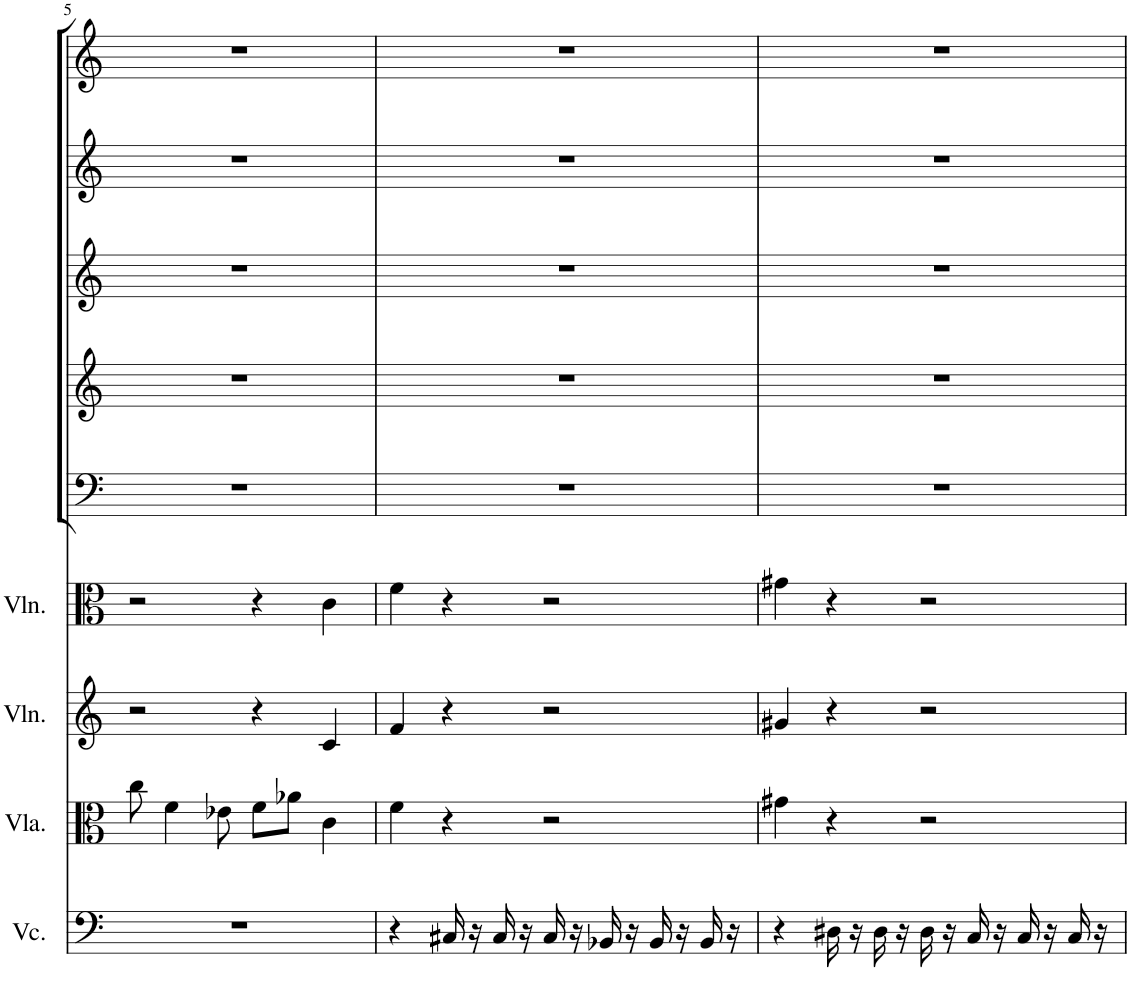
**kern	**kern	**kern	**kern	**kern	**kern	**kern	**kern	**kern
*part9	*part8	*part7	*part6	*part5	*part4	*part3	*part2	*part1
*staff9	*staff8	*staff7	*staff6	*staff5	*staff4	*staff3	*staff2	*staff1
*I"Violoncello	*I"Viola	*I"Violin	*I"Violin	*I"Bassoon	*I"Horn in F	*I"Bb Clarinet	*I"Oboe	*I"Flute
*I'Vc.	*I'Vla.	*I'Vln.	*I'Vln.	*I'Bsn	*I'Hn	*I'Cl	*I'Ob	*I'Fl
!!LO:PB:g=z
*clefF4	*clefC3	*clefG2	*clefC3	*clefF4	*clefG2	*clefG2	*clefG2	*clefG2
*	*	*	*	*	*ITrd4c7	*ITrd1c2	*	*
*k[]	*k[]	*k[]	*k[]	*k[]	*k[]	*k[]	*k[]	*k[]
*M4/4	*M4/4	*M4/4	*M4/4	*M4/4	*M4/4	*M4/4	*M4/4	*M4/4
=5	=5	=5	=5	=5	=5	=5	=5	=5
1r	8cc\	2r	2r	1r	1r	1r	1r	1r
.	4f\	.	.	.	.	.	.	.
.	8e-X\	.	.	.	.	.	.	.
.	8f\L	4r	4r	.	.	.	.	.
.	8a-X\J	.	.	.	.	.	.	.
.	4c\	4c/	4c\	.	.	.	.	.
=6	=6	=6	=6	=6	=6	=6	=6	=6
4r	4f\	4f/	4f\	1r	1r	1r	1r	1r
16C#X/	4r	4r	4r	.	.	.	.	.
16r	.	.	.	.	.	.	.	.
16C#/	.	.	.	.	.	.	.	.
16r	.	.	.	.	.	.	.	.
16C#/	2r	2r	2r	.	.	.	.	.
16r	.	.	.	.	.	.	.	.
16BB-X/	.	.	.	.	.	.	.	.
16r	.	.	.	.	.	.	.	.
16BB-/	.	.	.	.	.	.	.	.
16r	.	.	.	.	.	.	.	.
16BB-/	.	.	.	.	.	.	.	.
16r	.	.	.	.	.	.	.	.
=7	=7	=7	=7	=7	=7	=7	=7	=7
4r	4g#X\	4g#X/	4g#X\	1r	1r	1r	1r	1r
16D#X\	4r	4r	4r	.	.	.	.	.
16r	.	.	.	.	.	.	.	.
16D#\	.	.	.	.	.	.	.	.
16r	.	.	.	.	.	.	.	.
16D#\	2r	2r	2r	.	.	.	.	.
16r	.	.	.	.	.	.	.	.
16C/	.	.	.	.	.	.	.	.
16r	.	.	.	.	.	.	.	.
16C/	.	.	.	.	.	.	.	.
16r	.	.	.	.	.	.	.	.
16C/	.	.	.	.	.	.	.	.
16r	.	.	.	.	.	.	.	.
=	=	=	=	=	=	=	=	=
*-	*-	*-	*-	*-	*-	*-	*-	*-
